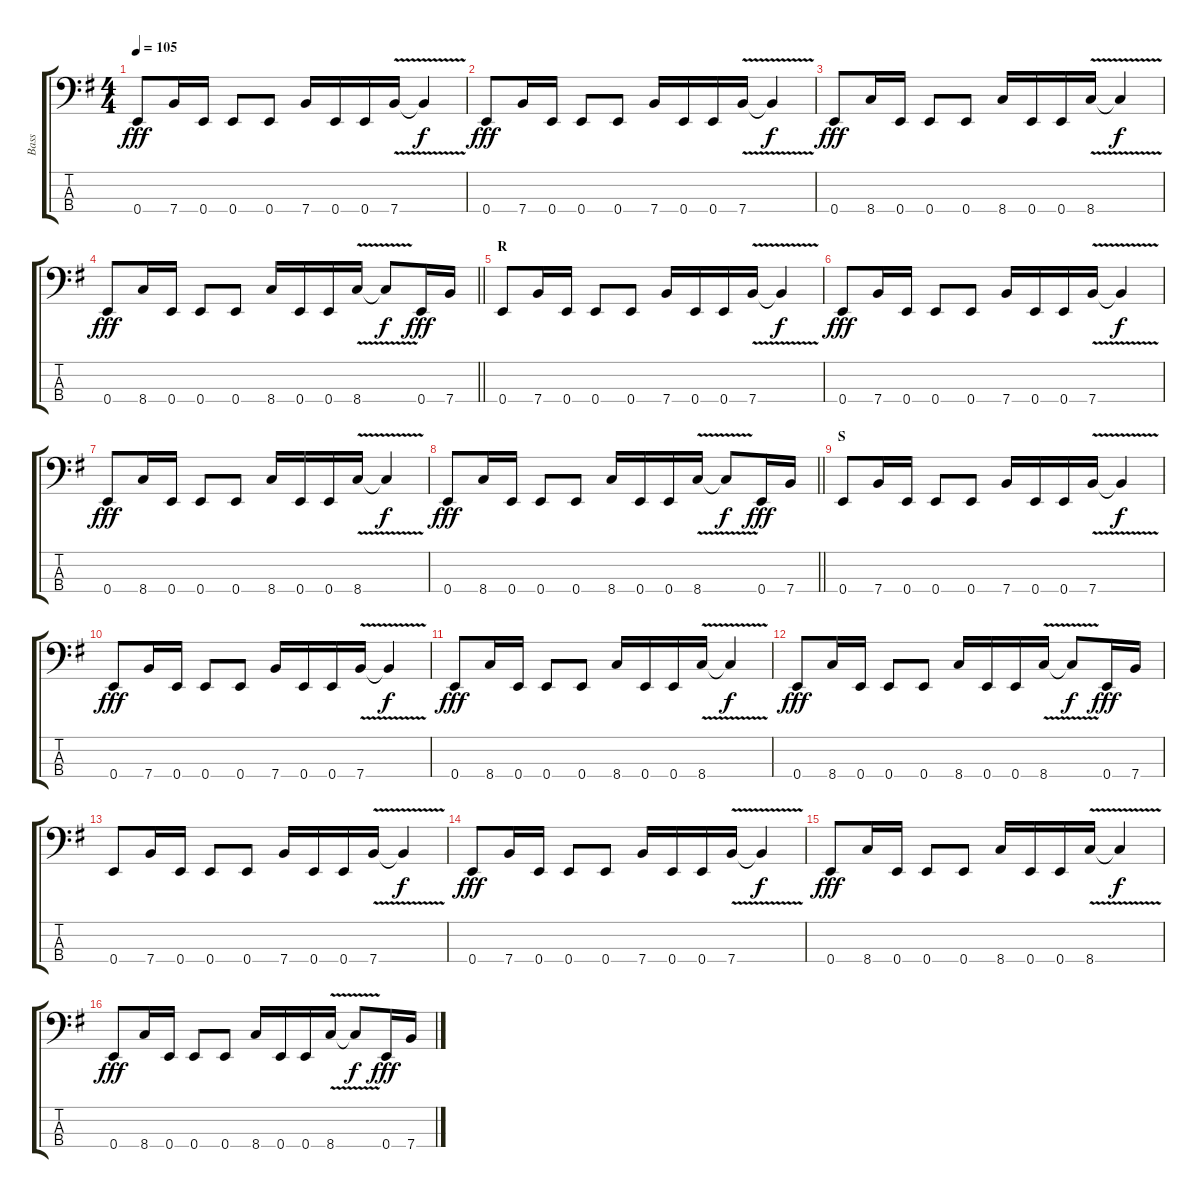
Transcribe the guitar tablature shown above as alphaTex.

\track ("Bass" "Bass") {instrument electricbassfinger}
\staff {score tabs}
\tuning (G2 D2 A1 E1) {hide}
\ts (4 4)
\tempo 105
\clef f4
\ks g
0.4.8{dy fff} 7.4.16 0.4.16 0.4.8 0.4.8 7.4.16 0.4.16 0.4.16 7.4{v}.16 7.4{t}.4{dy f} |
0.4.8{dy fff} 7.4.16 0.4.16 0.4.8 0.4.8 7.4.16 0.4.16 0.4.16 7.4{v}.16 7.4{t}.4{dy f} |
0.4.8{dy fff} 8.4.16 0.4.16 0.4.8 0.4.8 8.4.16 0.4.16 0.4.16 8.4{v}.16 8.4{t}.4{dy f} |
\barLineRight lightlight
0.4.8{dy fff} 8.4.16 0.4.16 0.4.8 0.4.8 8.4.16 0.4.16 0.4.16 8.4{v}.16 8.4{t}.8{dy f} 0.4.16{dy fff} 7.4.16 |
\section ("" "R")
0.4.8 7.4.16 0.4.16 0.4.8 0.4.8 7.4.16 0.4.16 0.4.16 7.4{v}.16 7.4{t}.4{dy f} |
0.4.8{dy fff} 7.4.16 0.4.16 0.4.8 0.4.8 7.4.16 0.4.16 0.4.16 7.4{v}.16 7.4{t}.4{dy f} |
0.4.8{dy fff} 8.4.16 0.4.16 0.4.8 0.4.8 8.4.16 0.4.16 0.4.16 8.4{v}.16 8.4{t}.4{dy f} |
\barLineRight lightlight
0.4.8{dy fff} 8.4.16 0.4.16 0.4.8 0.4.8 8.4.16 0.4.16 0.4.16 8.4{v}.16 8.4{t}.8{dy f} 0.4.16{dy fff} 7.4.16 |
\section ("" "S")
0.4.8 7.4.16 0.4.16 0.4.8 0.4.8 7.4.16 0.4.16 0.4.16 7.4{v}.16 7.4{t}.4{dy f} |
0.4.8{dy fff} 7.4.16 0.4.16 0.4.8 0.4.8 7.4.16 0.4.16 0.4.16 7.4{v}.16 7.4{t}.4{dy f} |
0.4.8{dy fff} 8.4.16 0.4.16 0.4.8 0.4.8 8.4.16 0.4.16 0.4.16 8.4{v}.16 8.4{t}.4{dy f} |
0.4.8{dy fff} 8.4.16 0.4.16 0.4.8 0.4.8 8.4.16 0.4.16 0.4.16 8.4{v}.16 8.4{t}.8{dy f} 0.4.16{dy fff} 7.4.16 |
0.4.8 7.4.16 0.4.16 0.4.8 0.4.8 7.4.16 0.4.16 0.4.16 7.4{v}.16 7.4{t}.4{dy f} |
0.4.8{dy fff} 7.4.16 0.4.16 0.4.8 0.4.8 7.4.16 0.4.16 0.4.16 7.4{v}.16 7.4{t}.4{dy f} |
0.4.8{dy fff} 8.4.16 0.4.16 0.4.8 0.4.8 8.4.16 0.4.16 0.4.16 8.4{v}.16 8.4{t}.4{dy f} |
0.4.8{dy fff} 8.4.16 0.4.16 0.4.8 0.4.8 8.4.16 0.4.16 0.4.16 8.4{v}.16 8.4{t}.8{dy f} 0.4.16{dy fff} 7.4.16
